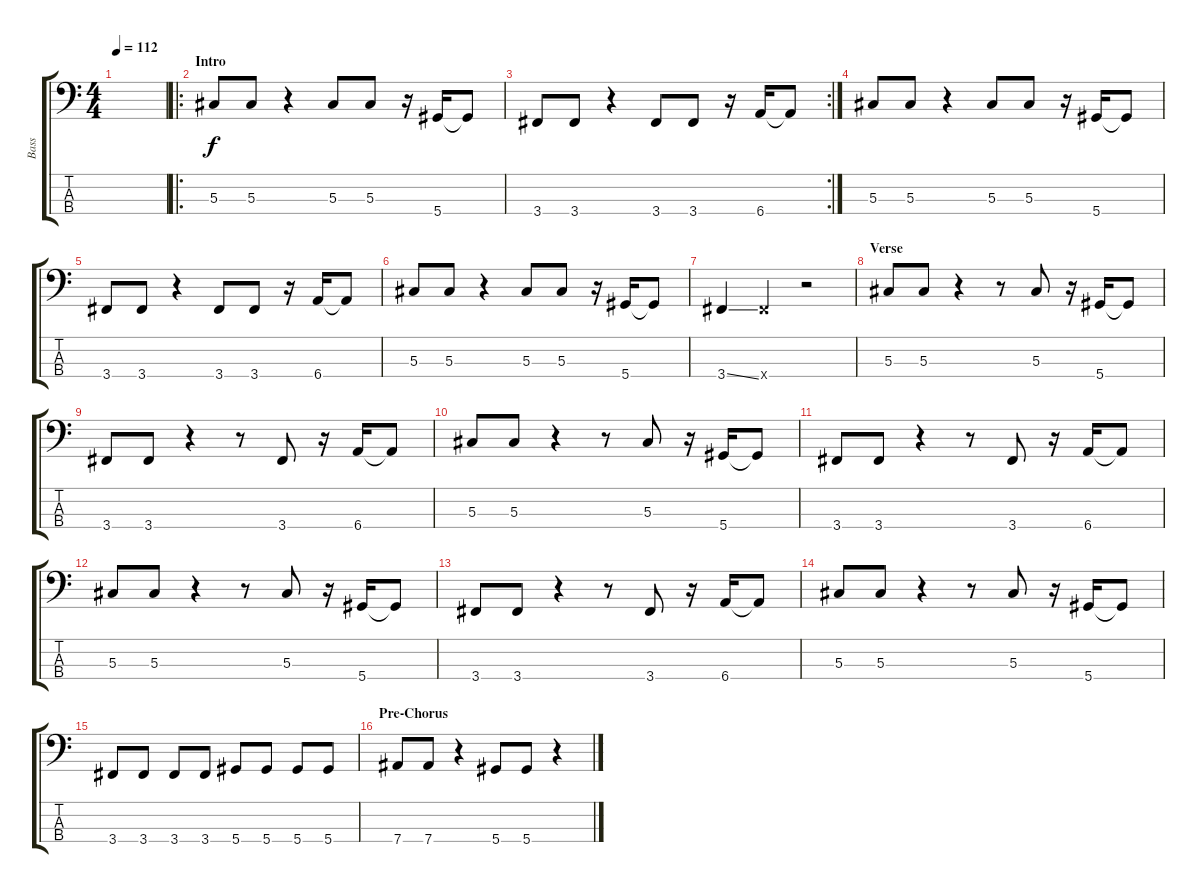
\track ("Bass" "Bass") {instrument electricbasspick}
\staff {score tabs}
\tuning (Gb2 Db2 Ab1 Eb1) {hide}
\ts (4 4)
\tempo 112
\clef f4
\ks c
|
\ro
\section ("" "Intro")
5.3.8 5.3.8 r.4 5.3.8 5.3.8 r.16 5.4.16 5.4{t}.8 |
\rc 2
3.4.8 3.4.8 r.4 3.4.8 3.4.8 r.16 6.4.16 6.4{t}.8 |
5.3.8 5.3.8 r.4 5.3.8 5.3.8 r.16 5.4.16 5.4{t}.8 |
3.4.8 3.4.8 r.4 3.4.8 3.4.8 r.16 6.4.16 6.4{t}.8 |
5.3.8 5.3.8 r.4 5.3.8 5.3.8 r.16 5.4.16 5.4{t}.8 |
3.4{ss}.4 3.4{x}.4 r.2 |
\section ("" "Verse")
5.3.8 5.3.8 r.4 r.8 5.3.8 r.16 5.4.16 5.4{t}.8 |
3.4.8 3.4.8 r.4 r.8 3.4.8 r.16 6.4.16 6.4{t}.8 |
5.3.8 5.3.8 r.4 r.8 5.3.8 r.16 5.4.16 5.4{t}.8 |
3.4.8 3.4.8 r.4 r.8 3.4.8 r.16 6.4.16 6.4{t}.8 |
5.3.8 5.3.8 r.4 r.8 5.3.8 r.16 5.4.16 5.4{t}.8 |
3.4.8 3.4.8 r.4 r.8 3.4.8 r.16 6.4.16 6.4{t}.8 |
5.3.8 5.3.8 r.4 r.8 5.3.8 r.16 5.4.16 5.4{t}.8 |
3.4.8 3.4.8 3.4.8 3.4.8 5.4.8 5.4.8 5.4.8 5.4.8 |
\section ("" "Pre-Chorus")
7.4.8 7.4.8 r.4 5.4.8 5.4.8 r.4
